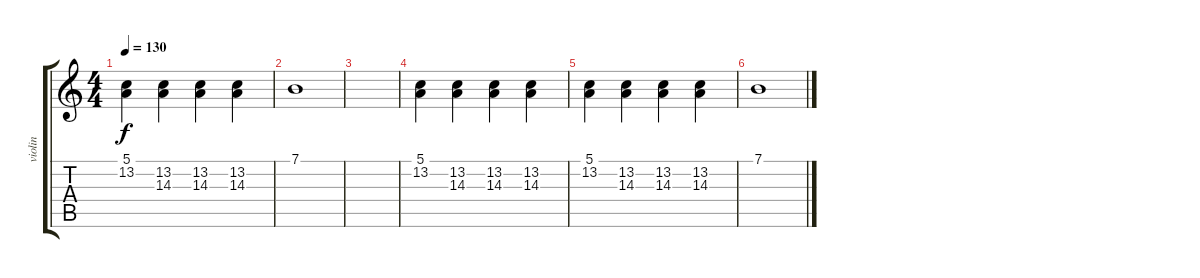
\track ("violin" "violin") {instrument violin}
\staff {score tabs}
\tuning (E4 B3 G3 D3 A2 E2) {hide}
\ts (4 4)
\tempo 130
\clef g2
\ks c
(5.1 13.2).4{dy f} (13.2 14.3).4 (13.2 14.3).4 (13.2 14.3).4 |
7.1.1 |
|
(5.1 13.2).4 (13.2 14.3).4 (13.2 14.3).4 (13.2 14.3).4 |
(5.1 13.2).4 (13.2 14.3).4 (13.2 14.3).4 (13.2 14.3).4 |
7.1.1
